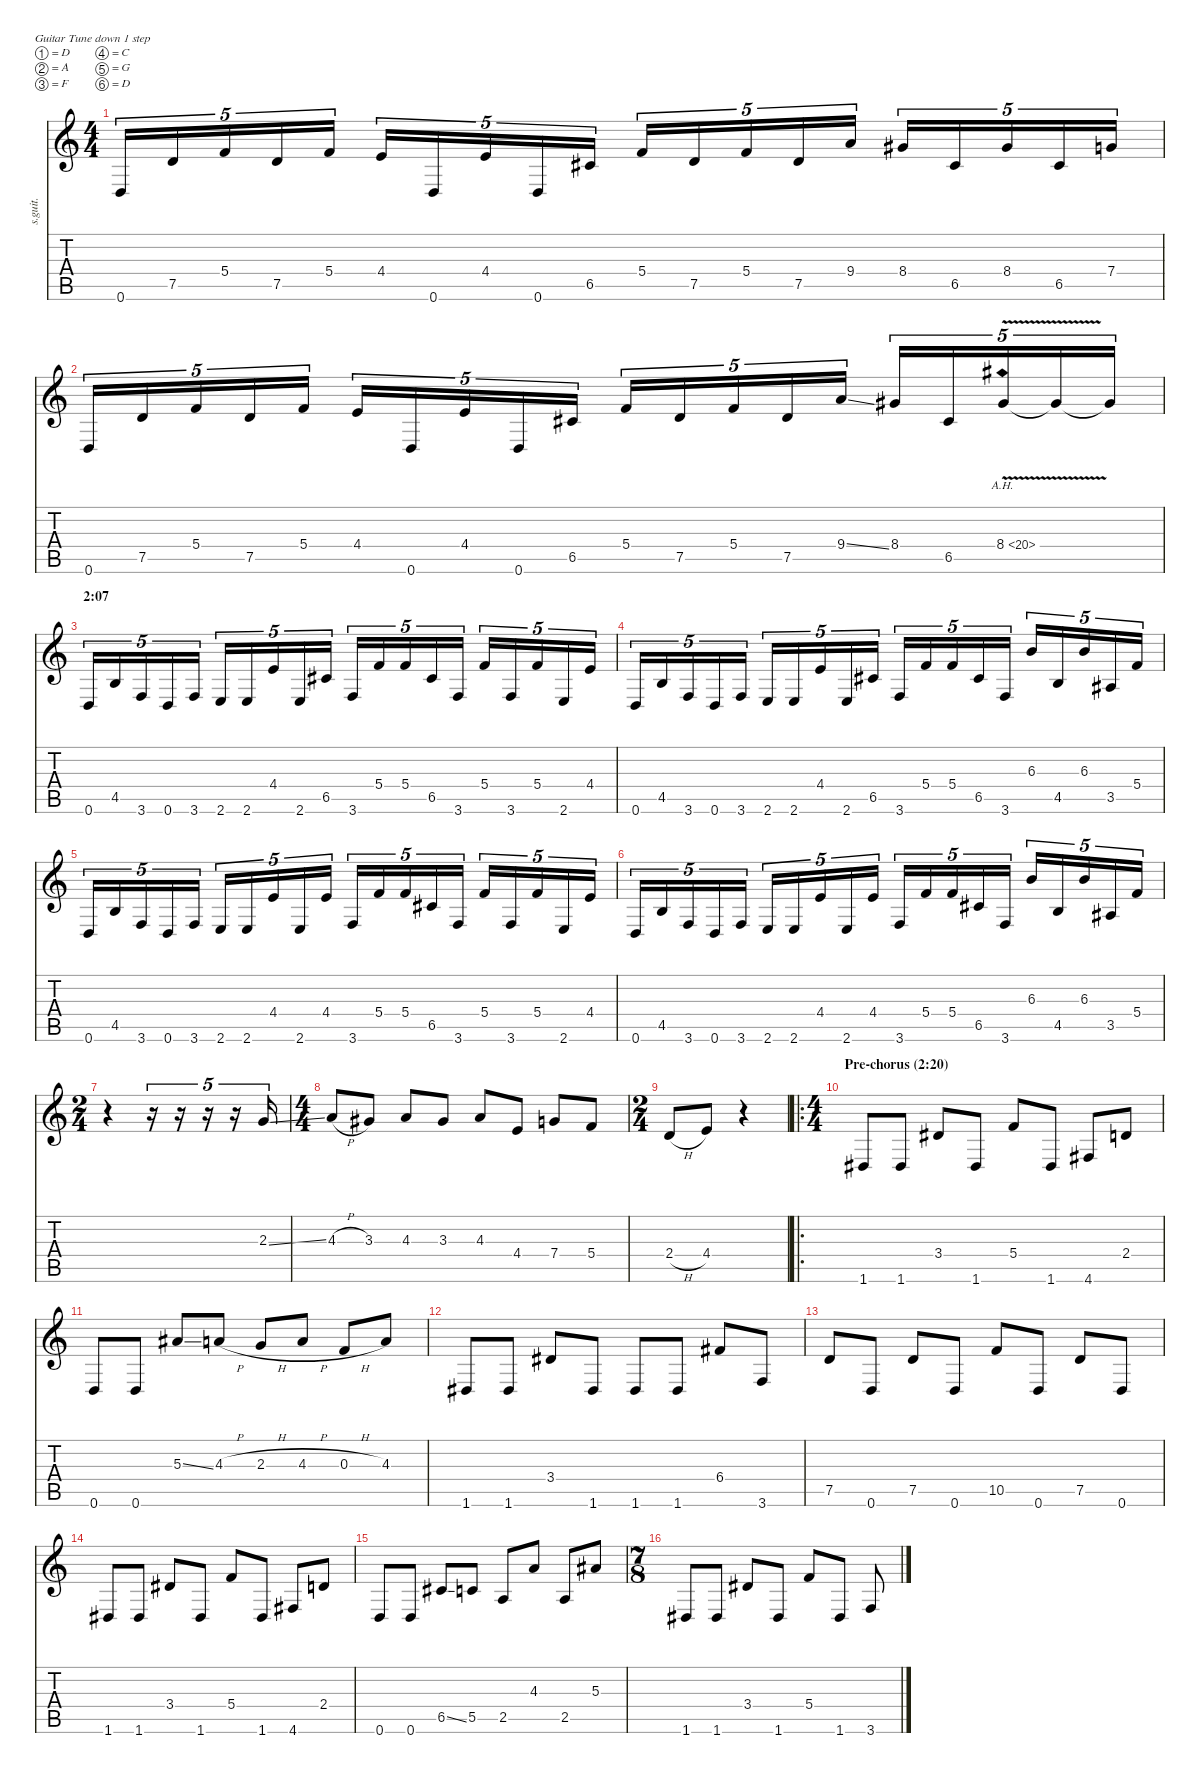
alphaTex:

\defaultSystemsLayout 4
\hideDynamics
\bracketExtendMode nobrackets
\track ("Guitar II" "s.guit.") {instrument distortionguitar}
\staff {score tabs}
\tuning (D4 A3 F3 C3 G2 D2)
\ts (4 4)
\tempo (96 hide)
\clef g2
\ks c
0.6.16{tu (5 4) lyrics (0 "") lyrics (1 "") lyrics (2 "") lyrics (3 "") lyrics (4 "") dy f} 7.5.16{tu (5 4) lyrics (0 "") lyrics (1 "") lyrics (2 "") lyrics (3 "") lyrics (4 "")} 5.4.16{tu (5 4) lyrics (0 "") lyrics (1 "") lyrics (2 "") lyrics (3 "") lyrics (4 "")} 7.5.16{tu (5 4) lyrics (0 "") lyrics (1 "") lyrics (2 "") lyrics (3 "") lyrics (4 "")} 5.4.16{tu (5 4) lyrics (0 "") lyrics (1 "") lyrics (2 "") lyrics (3 "") lyrics (4 "")} 4.4.16{tu (5 4) lyrics (0 "") lyrics (1 "") lyrics (2 "") lyrics (3 "") lyrics (4 "")} 0.6.16{tu (5 4) lyrics (0 "") lyrics (1 "") lyrics (2 "") lyrics (3 "") lyrics (4 "")} 4.4.16{tu (5 4) lyrics (0 "") lyrics (1 "") lyrics (2 "") lyrics (3 "") lyrics (4 "")} 0.6.16{tu (5 4) lyrics (0 "") lyrics (1 "") lyrics (2 "") lyrics (3 "") lyrics (4 "")} 6.5{acc #}.16{tu (5 4) lyrics (0 "") lyrics (1 "") lyrics (2 "") lyrics (3 "") lyrics (4 "")} 5.4.16{tu (5 4) lyrics (0 "") lyrics (1 "") lyrics (2 "") lyrics (3 "") lyrics (4 "")} 7.5.16{tu (5 4) lyrics (0 "") lyrics (1 "") lyrics (2 "") lyrics (3 "") lyrics (4 "")} 5.4.16{tu (5 4) lyrics (0 "") lyrics (1 "") lyrics (2 "") lyrics (3 "") lyrics (4 "")} 7.5.16{tu (5 4) lyrics (0 "") lyrics (1 "") lyrics (2 "") lyrics (3 "") lyrics (4 "")} 9.4.16{tu (5 4) lyrics (0 "") lyrics (1 "") lyrics (2 "") lyrics (3 "") lyrics (4 "")} 8.4{acc #}.16{tu (5 4) lyrics (0 "") lyrics (1 "") lyrics (2 "") lyrics (3 "") lyrics (4 "")} 6.5{acc #}.16{tu (5 4) lyrics (0 "") lyrics (1 "") lyrics (2 "") lyrics (3 "") lyrics (4 "")} 8.4{acc #}.16{tu (5 4) lyrics (0 "") lyrics (1 "") lyrics (2 "") lyrics (3 "") lyrics (4 "")} 6.5{acc #}.16{tu (5 4) lyrics (0 "") lyrics (1 "") lyrics (2 "") lyrics (3 "") lyrics (4 "")} 7.4.16{tu (5 4) lyrics (0 "") lyrics (1 "") lyrics (2 "") lyrics (3 "") lyrics (4 "")} |
0.6.16{tu (5 4) lyrics (0 "") lyrics (1 "") lyrics (2 "") lyrics (3 "") lyrics (4 "")} 7.5.16{tu (5 4) lyrics (0 "") lyrics (1 "") lyrics (2 "") lyrics (3 "") lyrics (4 "")} 5.4.16{tu (5 4) lyrics (0 "") lyrics (1 "") lyrics (2 "") lyrics (3 "") lyrics (4 "")} 7.5.16{tu (5 4) lyrics (0 "") lyrics (1 "") lyrics (2 "") lyrics (3 "") lyrics (4 "")} 5.4.16{tu (5 4) lyrics (0 "") lyrics (1 "") lyrics (2 "") lyrics (3 "") lyrics (4 "")} 4.4.16{tu (5 4) lyrics (0 "") lyrics (1 "") lyrics (2 "") lyrics (3 "") lyrics (4 "")} 0.6.16{tu (5 4) lyrics (0 "") lyrics (1 "") lyrics (2 "") lyrics (3 "") lyrics (4 "")} 4.4.16{tu (5 4) lyrics (0 "") lyrics (1 "") lyrics (2 "") lyrics (3 "") lyrics (4 "")} 0.6.16{tu (5 4) lyrics (0 "") lyrics (1 "") lyrics (2 "") lyrics (3 "") lyrics (4 "")} 6.5{acc #}.16{tu (5 4) lyrics (0 "") lyrics (1 "") lyrics (2 "") lyrics (3 "") lyrics (4 "")} 5.4.16{tu (5 4) lyrics (0 "") lyrics (1 "") lyrics (2 "") lyrics (3 "") lyrics (4 "")} 7.5.16{tu (5 4) lyrics (0 "") lyrics (1 "") lyrics (2 "") lyrics (3 "") lyrics (4 "")} 5.4.16{tu (5 4) lyrics (0 "") lyrics (1 "") lyrics (2 "") lyrics (3 "") lyrics (4 "")} 7.5.16{tu (5 4) lyrics (0 "") lyrics (1 "") lyrics (2 "") lyrics (3 "") lyrics (4 "")} 9.4{ss}.16{tu (5 4) lyrics (0 "") lyrics (1 "") lyrics (2 "") lyrics (3 "") lyrics (4 "")} 8.4{acc #}.16{tu (5 4) lyrics (0 "") lyrics (1 "") lyrics (2 "") lyrics (3 "") lyrics (4 "")} 6.5{acc #}.16{tu (5 4) lyrics (0 "") lyrics (1 "") lyrics (2 "") lyrics (3 "") lyrics (4 "")} 8.4{ah 12 v acc #}.16{tu (5 4) lyrics (0 "") lyrics (1 "") lyrics (2 "") lyrics (3 "") lyrics (4 "")} 8.4{t acc #}.16{tu (5 4) lyrics (0 "") lyrics (1 "") lyrics (2 "") lyrics (3 "") lyrics (4 "")} 8.4{t acc #}.16{tu (5 4) lyrics (0 "") lyrics (1 "") lyrics (2 "") lyrics (3 "") lyrics (4 "")} |
\section ("" "2:07")
0.6.16{tu (5 4) lyrics (0 "") lyrics (1 "") lyrics (2 "") lyrics (3 "") lyrics (4 "")} 4.5.16{tu (5 4) lyrics (0 "") lyrics (1 "") lyrics (2 "") lyrics (3 "") lyrics (4 "")} 3.6.16{tu (5 4) lyrics (0 "") lyrics (1 "") lyrics (2 "") lyrics (3 "") lyrics (4 "")} 0.6.16{tu (5 4) lyrics (0 "") lyrics (1 "") lyrics (2 "") lyrics (3 "") lyrics (4 "")} 3.6.16{tu (5 4) lyrics (0 "") lyrics (1 "") lyrics (2 "") lyrics (3 "") lyrics (4 "")} 2.6.16{tu (5 4) lyrics (0 "") lyrics (1 "") lyrics (2 "") lyrics (3 "") lyrics (4 "")} 2.6.16{tu (5 4) lyrics (0 "") lyrics (1 "") lyrics (2 "") lyrics (3 "") lyrics (4 "")} 4.4.16{tu (5 4) lyrics (0 "") lyrics (1 "") lyrics (2 "") lyrics (3 "") lyrics (4 "")} 2.6.16{tu (5 4) lyrics (0 "") lyrics (1 "") lyrics (2 "") lyrics (3 "") lyrics (4 "")} 6.5{acc #}.16{tu (5 4) lyrics (0 "") lyrics (1 "") lyrics (2 "") lyrics (3 "") lyrics (4 "")} 3.6.16{tu (5 4) lyrics (0 "") lyrics (1 "") lyrics (2 "") lyrics (3 "") lyrics (4 "")} 5.4.16{tu (5 4) lyrics (0 "") lyrics (1 "") lyrics (2 "") lyrics (3 "") lyrics (4 "")} 5.4.16{tu (5 4) lyrics (0 "") lyrics (1 "") lyrics (2 "") lyrics (3 "") lyrics (4 "")} 6.5{acc #}.16{tu (5 4) lyrics (0 "") lyrics (1 "") lyrics (2 "") lyrics (3 "") lyrics (4 "")} 3.6.16{tu (5 4) lyrics (0 "") lyrics (1 "") lyrics (2 "") lyrics (3 "") lyrics (4 "")} 5.4.16{tu (5 4) lyrics (0 "") lyrics (1 "") lyrics (2 "") lyrics (3 "") lyrics (4 "")} 3.6.16{tu (5 4) lyrics (0 "") lyrics (1 "") lyrics (2 "") lyrics (3 "") lyrics (4 "")} 5.4.16{tu (5 4) lyrics (0 "") lyrics (1 "") lyrics (2 "") lyrics (3 "") lyrics (4 "")} 2.6.16{tu (5 4) lyrics (0 "") lyrics (1 "") lyrics (2 "") lyrics (3 "") lyrics (4 "")} 4.4.16{tu (5 4) lyrics (0 "") lyrics (1 "") lyrics (2 "") lyrics (3 "") lyrics (4 "")} |
0.6.16{tu (5 4) lyrics (0 "") lyrics (1 "") lyrics (2 "") lyrics (3 "") lyrics (4 "")} 4.5.16{tu (5 4) lyrics (0 "") lyrics (1 "") lyrics (2 "") lyrics (3 "") lyrics (4 "")} 3.6.16{tu (5 4) lyrics (0 "") lyrics (1 "") lyrics (2 "") lyrics (3 "") lyrics (4 "")} 0.6.16{tu (5 4) lyrics (0 "") lyrics (1 "") lyrics (2 "") lyrics (3 "") lyrics (4 "")} 3.6.16{tu (5 4) lyrics (0 "") lyrics (1 "") lyrics (2 "") lyrics (3 "") lyrics (4 "")} 2.6.16{tu (5 4) lyrics (0 "") lyrics (1 "") lyrics (2 "") lyrics (3 "") lyrics (4 "")} 2.6.16{tu (5 4) lyrics (0 "") lyrics (1 "") lyrics (2 "") lyrics (3 "") lyrics (4 "")} 4.4.16{tu (5 4) lyrics (0 "") lyrics (1 "") lyrics (2 "") lyrics (3 "") lyrics (4 "")} 2.6.16{tu (5 4) lyrics (0 "") lyrics (1 "") lyrics (2 "") lyrics (3 "") lyrics (4 "")} 6.5{acc #}.16{tu (5 4) lyrics (0 "") lyrics (1 "") lyrics (2 "") lyrics (3 "") lyrics (4 "")} 3.6.16{tu (5 4) lyrics (0 "") lyrics (1 "") lyrics (2 "") lyrics (3 "") lyrics (4 "")} 5.4.16{tu (5 4) lyrics (0 "") lyrics (1 "") lyrics (2 "") lyrics (3 "") lyrics (4 "")} 5.4.16{tu (5 4) lyrics (0 "") lyrics (1 "") lyrics (2 "") lyrics (3 "") lyrics (4 "")} 6.5{acc #}.16{tu (5 4) lyrics (0 "") lyrics (1 "") lyrics (2 "") lyrics (3 "") lyrics (4 "")} 3.6.16{tu (5 4) lyrics (0 "") lyrics (1 "") lyrics (2 "") lyrics (3 "") lyrics (4 "")} 6.3.16{tu (5 4) lyrics (0 "") lyrics (1 "") lyrics (2 "") lyrics (3 "") lyrics (4 "")} 4.5.16{tu (5 4) lyrics (0 "") lyrics (1 "") lyrics (2 "") lyrics (3 "") lyrics (4 "")} 6.3.16{tu (5 4) lyrics (0 "") lyrics (1 "") lyrics (2 "") lyrics (3 "") lyrics (4 "")} 3.5{acc #}.16{tu (5 4) lyrics (0 "") lyrics (1 "") lyrics (2 "") lyrics (3 "") lyrics (4 "")} 5.4.16{tu (5 4) lyrics (0 "") lyrics (1 "") lyrics (2 "") lyrics (3 "") lyrics (4 "")} |
0.6.16{tu (5 4) lyrics (0 "") lyrics (1 "") lyrics (2 "") lyrics (3 "") lyrics (4 "")} 4.5.16{tu (5 4) lyrics (0 "") lyrics (1 "") lyrics (2 "") lyrics (3 "") lyrics (4 "")} 3.6.16{tu (5 4) lyrics (0 "") lyrics (1 "") lyrics (2 "") lyrics (3 "") lyrics (4 "")} 0.6.16{tu (5 4) lyrics (0 "") lyrics (1 "") lyrics (2 "") lyrics (3 "") lyrics (4 "")} 3.6.16{tu (5 4) lyrics (0 "") lyrics (1 "") lyrics (2 "") lyrics (3 "") lyrics (4 "")} 2.6.16{tu (5 4) lyrics (0 "") lyrics (1 "") lyrics (2 "") lyrics (3 "") lyrics (4 "")} 2.6.16{tu (5 4) lyrics (0 "") lyrics (1 "") lyrics (2 "") lyrics (3 "") lyrics (4 "")} 4.4.16{tu (5 4) lyrics (0 "") lyrics (1 "") lyrics (2 "") lyrics (3 "") lyrics (4 "")} 2.6.16{tu (5 4) lyrics (0 "") lyrics (1 "") lyrics (2 "") lyrics (3 "") lyrics (4 "")} 4.4.16{tu (5 4) lyrics (0 "") lyrics (1 "") lyrics (2 "") lyrics (3 "") lyrics (4 "")} 3.6.16{tu (5 4) lyrics (0 "") lyrics (1 "") lyrics (2 "") lyrics (3 "") lyrics (4 "")} 5.4.16{tu (5 4) lyrics (0 "") lyrics (1 "") lyrics (2 "") lyrics (3 "") lyrics (4 "")} 5.4.16{tu (5 4) lyrics (0 "") lyrics (1 "") lyrics (2 "") lyrics (3 "") lyrics (4 "")} 6.5{acc #}.16{tu (5 4) lyrics (0 "") lyrics (1 "") lyrics (2 "") lyrics (3 "") lyrics (4 "")} 3.6.16{tu (5 4) lyrics (0 "") lyrics (1 "") lyrics (2 "") lyrics (3 "") lyrics (4 "")} 5.4.16{tu (5 4) lyrics (0 "") lyrics (1 "") lyrics (2 "") lyrics (3 "") lyrics (4 "")} 3.6.16{tu (5 4) lyrics (0 "") lyrics (1 "") lyrics (2 "") lyrics (3 "") lyrics (4 "")} 5.4.16{tu (5 4) lyrics (0 "") lyrics (1 "") lyrics (2 "") lyrics (3 "") lyrics (4 "")} 2.6.16{tu (5 4) lyrics (0 "") lyrics (1 "") lyrics (2 "") lyrics (3 "") lyrics (4 "")} 4.4.16{tu (5 4) lyrics (0 "") lyrics (1 "") lyrics (2 "") lyrics (3 "") lyrics (4 "")} |
0.6.16{tu (5 4) lyrics (0 "") lyrics (1 "") lyrics (2 "") lyrics (3 "") lyrics (4 "")} 4.5.16{tu (5 4) lyrics (0 "") lyrics (1 "") lyrics (2 "") lyrics (3 "") lyrics (4 "")} 3.6.16{tu (5 4) lyrics (0 "") lyrics (1 "") lyrics (2 "") lyrics (3 "") lyrics (4 "")} 0.6.16{tu (5 4) lyrics (0 "") lyrics (1 "") lyrics (2 "") lyrics (3 "") lyrics (4 "")} 3.6.16{tu (5 4) lyrics (0 "") lyrics (1 "") lyrics (2 "") lyrics (3 "") lyrics (4 "")} 2.6.16{tu (5 4) lyrics (0 "") lyrics (1 "") lyrics (2 "") lyrics (3 "") lyrics (4 "")} 2.6.16{tu (5 4) lyrics (0 "") lyrics (1 "") lyrics (2 "") lyrics (3 "") lyrics (4 "")} 4.4.16{tu (5 4) lyrics (0 "") lyrics (1 "") lyrics (2 "") lyrics (3 "") lyrics (4 "")} 2.6.16{tu (5 4) lyrics (0 "") lyrics (1 "") lyrics (2 "") lyrics (3 "") lyrics (4 "")} 4.4.16{tu (5 4) lyrics (0 "") lyrics (1 "") lyrics (2 "") lyrics (3 "") lyrics (4 "")} 3.6.16{tu (5 4) lyrics (0 "") lyrics (1 "") lyrics (2 "") lyrics (3 "") lyrics (4 "")} 5.4.16{tu (5 4) lyrics (0 "") lyrics (1 "") lyrics (2 "") lyrics (3 "") lyrics (4 "")} 5.4.16{tu (5 4) lyrics (0 "") lyrics (1 "") lyrics (2 "") lyrics (3 "") lyrics (4 "")} 6.5{acc #}.16{tu (5 4) lyrics (0 "") lyrics (1 "") lyrics (2 "") lyrics (3 "") lyrics (4 "")} 3.6.16{tu (5 4) lyrics (0 "") lyrics (1 "") lyrics (2 "") lyrics (3 "") lyrics (4 "")} 6.3.16{tu (5 4) lyrics (0 "") lyrics (1 "") lyrics (2 "") lyrics (3 "") lyrics (4 "")} 4.5.16{tu (5 4) lyrics (0 "") lyrics (1 "") lyrics (2 "") lyrics (3 "") lyrics (4 "")} 6.3.16{tu (5 4) lyrics (0 "") lyrics (1 "") lyrics (2 "") lyrics (3 "") lyrics (4 "")} 3.5{acc #}.16{tu (5 4) lyrics (0 "") lyrics (1 "") lyrics (2 "") lyrics (3 "") lyrics (4 "")} 5.4.16{tu (5 4) lyrics (0 "") lyrics (1 "") lyrics (2 "") lyrics (3 "") lyrics (4 "")} |
\ts (2 4)
\beaming (8 2 2 2 2)
r.4 r.16{tu (5 4)} r.16{tu (5 4)} r.16{tu (5 4)} r.16{tu (5 4)} 2.3{ss}.16{tu (5 4) lyrics (0 "") lyrics (1 "") lyrics (2 "") lyrics (3 "") lyrics (4 "")} |
\ts (4 4)
\beaming (8 2 2 2 2)
\tempo (240 hide)
4.3{h}.8{lyrics (0 "") lyrics (1 "") lyrics (2 "") lyrics (3 "") lyrics (4 "")} 3.3{acc #}.8{lyrics (0 "") lyrics (1 "") lyrics (2 "") lyrics (3 "") lyrics (4 "")} 4.3.8{lyrics (0 "") lyrics (1 "") lyrics (2 "") lyrics (3 "") lyrics (4 "")} 3.3{acc #}.8{lyrics (0 "") lyrics (1 "") lyrics (2 "") lyrics (3 "") lyrics (4 "")} 4.3.8{lyrics (0 "") lyrics (1 "") lyrics (2 "") lyrics (3 "") lyrics (4 "")} 4.4.8{lyrics (0 "") lyrics (1 "") lyrics (2 "") lyrics (3 "") lyrics (4 "")} 7.4.8{lyrics (0 "") lyrics (1 "") lyrics (2 "") lyrics (3 "") lyrics (4 "")} 5.4.8{lyrics (0 "") lyrics (1 "") lyrics (2 "") lyrics (3 "") lyrics (4 "")} |
\ts (2 4)
\beaming (8 2 2 2 2)
2.4{h}.8{lyrics (0 "") lyrics (1 "") lyrics (2 "") lyrics (3 "") lyrics (4 "")} 4.4.8{lyrics (0 "") lyrics (1 "") lyrics (2 "") lyrics (3 "") lyrics (4 "")} r.4 |
\ro
\ts (4 4)
\beaming (8 2 2 2 2)
\section ("" "Pre-chorus (2:20)")
1.6{acc #}.8{lyrics (0 "") lyrics (1 "") lyrics (2 "") lyrics (3 "") lyrics (4 "")} 1.6{acc #}.8{lyrics (0 "") lyrics (1 "") lyrics (2 "") lyrics (3 "") lyrics (4 "")} 3.4{acc #}.8{lyrics (0 "") lyrics (1 "") lyrics (2 "") lyrics (3 "") lyrics (4 "")} 1.6{acc #}.8{lyrics (0 "") lyrics (1 "") lyrics (2 "") lyrics (3 "") lyrics (4 "")} 5.4.8{lyrics (0 "") lyrics (1 "") lyrics (2 "") lyrics (3 "") lyrics (4 "")} 1.6{acc #}.8{lyrics (0 "") lyrics (1 "") lyrics (2 "") lyrics (3 "") lyrics (4 "")} 4.6{acc #}.8{lyrics (0 "") lyrics (1 "") lyrics (2 "") lyrics (3 "") lyrics (4 "")} 2.4.8{lyrics (0 "") lyrics (1 "") lyrics (2 "") lyrics (3 "") lyrics (4 "")} |
0.6.8{lyrics (0 "") lyrics (1 "") lyrics (2 "") lyrics (3 "") lyrics (4 "")} 0.6.8{lyrics (0 "") lyrics (1 "") lyrics (2 "") lyrics (3 "") lyrics (4 "")} 5.3{ss acc #}.8{lyrics (0 "") lyrics (1 "") lyrics (2 "") lyrics (3 "") lyrics (4 "")} 4.3{h}.8{lyrics (0 "") lyrics (1 "") lyrics (2 "") lyrics (3 "") lyrics (4 "")} 2.3{h}.8{lyrics (0 "") lyrics (1 "") lyrics (2 "") lyrics (3 "") lyrics (4 "")} 4.3{h}.8{lyrics (0 "") lyrics (1 "") lyrics (2 "") lyrics (3 "") lyrics (4 "")} 0.3{h}.8{lyrics (0 "") lyrics (1 "") lyrics (2 "") lyrics (3 "") lyrics (4 "")} 4.3.8{lyrics (0 "") lyrics (1 "") lyrics (2 "") lyrics (3 "") lyrics (4 "")} |
1.6{acc #}.8{lyrics (0 "") lyrics (1 "") lyrics (2 "") lyrics (3 "") lyrics (4 "")} 1.6{acc #}.8{lyrics (0 "") lyrics (1 "") lyrics (2 "") lyrics (3 "") lyrics (4 "")} 3.4{acc #}.8{lyrics (0 "") lyrics (1 "") lyrics (2 "") lyrics (3 "") lyrics (4 "")} 1.6{acc #}.8{lyrics (0 "") lyrics (1 "") lyrics (2 "") lyrics (3 "") lyrics (4 "")} 1.6{acc #}.8{lyrics (0 "") lyrics (1 "") lyrics (2 "") lyrics (3 "") lyrics (4 "")} 1.6{acc #}.8{lyrics (0 "") lyrics (1 "") lyrics (2 "") lyrics (3 "") lyrics (4 "")} 6.4{acc #}.8{lyrics (0 "") lyrics (1 "") lyrics (2 "") lyrics (3 "") lyrics (4 "")} 3.6.8{lyrics (0 "") lyrics (1 "") lyrics (2 "") lyrics (3 "") lyrics (4 "")} |
7.5.8{lyrics (0 "") lyrics (1 "") lyrics (2 "") lyrics (3 "") lyrics (4 "")} 0.6.8{lyrics (0 "") lyrics (1 "") lyrics (2 "") lyrics (3 "") lyrics (4 "")} 7.5.8{lyrics (0 "") lyrics (1 "") lyrics (2 "") lyrics (3 "") lyrics (4 "")} 0.6.8{lyrics (0 "") lyrics (1 "") lyrics (2 "") lyrics (3 "") lyrics (4 "")} 10.5.8{lyrics (0 "") lyrics (1 "") lyrics (2 "") lyrics (3 "") lyrics (4 "")} 0.6.8{lyrics (0 "") lyrics (1 "") lyrics (2 "") lyrics (3 "") lyrics (4 "")} 7.5.8{lyrics (0 "") lyrics (1 "") lyrics (2 "") lyrics (3 "") lyrics (4 "")} 0.6.8{lyrics (0 "") lyrics (1 "") lyrics (2 "") lyrics (3 "") lyrics (4 "")} |
1.6{acc #}.8{lyrics (0 "") lyrics (1 "") lyrics (2 "") lyrics (3 "") lyrics (4 "")} 1.6{acc #}.8{lyrics (0 "") lyrics (1 "") lyrics (2 "") lyrics (3 "") lyrics (4 "")} 3.4{acc #}.8{lyrics (0 "") lyrics (1 "") lyrics (2 "") lyrics (3 "") lyrics (4 "")} 1.6{acc #}.8{lyrics (0 "") lyrics (1 "") lyrics (2 "") lyrics (3 "") lyrics (4 "")} 5.4.8{lyrics (0 "") lyrics (1 "") lyrics (2 "") lyrics (3 "") lyrics (4 "")} 1.6{acc #}.8{lyrics (0 "") lyrics (1 "") lyrics (2 "") lyrics (3 "") lyrics (4 "")} 4.6{acc #}.8{lyrics (0 "") lyrics (1 "") lyrics (2 "") lyrics (3 "") lyrics (4 "")} 2.4.8{lyrics (0 "") lyrics (1 "") lyrics (2 "") lyrics (3 "") lyrics (4 "")} |
0.6.8{lyrics (0 "") lyrics (1 "") lyrics (2 "") lyrics (3 "") lyrics (4 "")} 0.6.8{lyrics (0 "") lyrics (1 "") lyrics (2 "") lyrics (3 "") lyrics (4 "")} 6.5{ss acc #}.8{lyrics (0 "") lyrics (1 "") lyrics (2 "") lyrics (3 "") lyrics (4 "")} 5.5.8{lyrics (0 "") lyrics (1 "") lyrics (2 "") lyrics (3 "") lyrics (4 "")} 2.5.8{lyrics (0 "") lyrics (1 "") lyrics (2 "") lyrics (3 "") lyrics (4 "")} 4.3.8{lyrics (0 "") lyrics (1 "") lyrics (2 "") lyrics (3 "") lyrics (4 "")} 2.5.8{lyrics (0 "") lyrics (1 "") lyrics (2 "") lyrics (3 "") lyrics (4 "")} 5.3{acc #}.8{lyrics (0 "") lyrics (1 "") lyrics (2 "") lyrics (3 "") lyrics (4 "")} |
\ts (7 8)
\beaming (8 2 2 2 2)
1.6{acc #}.8{lyrics (0 "") lyrics (1 "") lyrics (2 "") lyrics (3 "") lyrics (4 "")} 1.6{acc #}.8{lyrics (0 "") lyrics (1 "") lyrics (2 "") lyrics (3 "") lyrics (4 "")} 3.4{acc #}.8{lyrics (0 "") lyrics (1 "") lyrics (2 "") lyrics (3 "") lyrics (4 "")} 1.6{acc #}.8{lyrics (0 "") lyrics (1 "") lyrics (2 "") lyrics (3 "") lyrics (4 "")} 5.4.8{lyrics (0 "") lyrics (1 "") lyrics (2 "") lyrics (3 "") lyrics (4 "")} 1.6{acc #}.8{lyrics (0 "") lyrics (1 "") lyrics (2 "") lyrics (3 "") lyrics (4 "")} 3.6.8{lyrics (0 "") lyrics (1 "") lyrics (2 "") lyrics (3 "") lyrics (4 "")}
